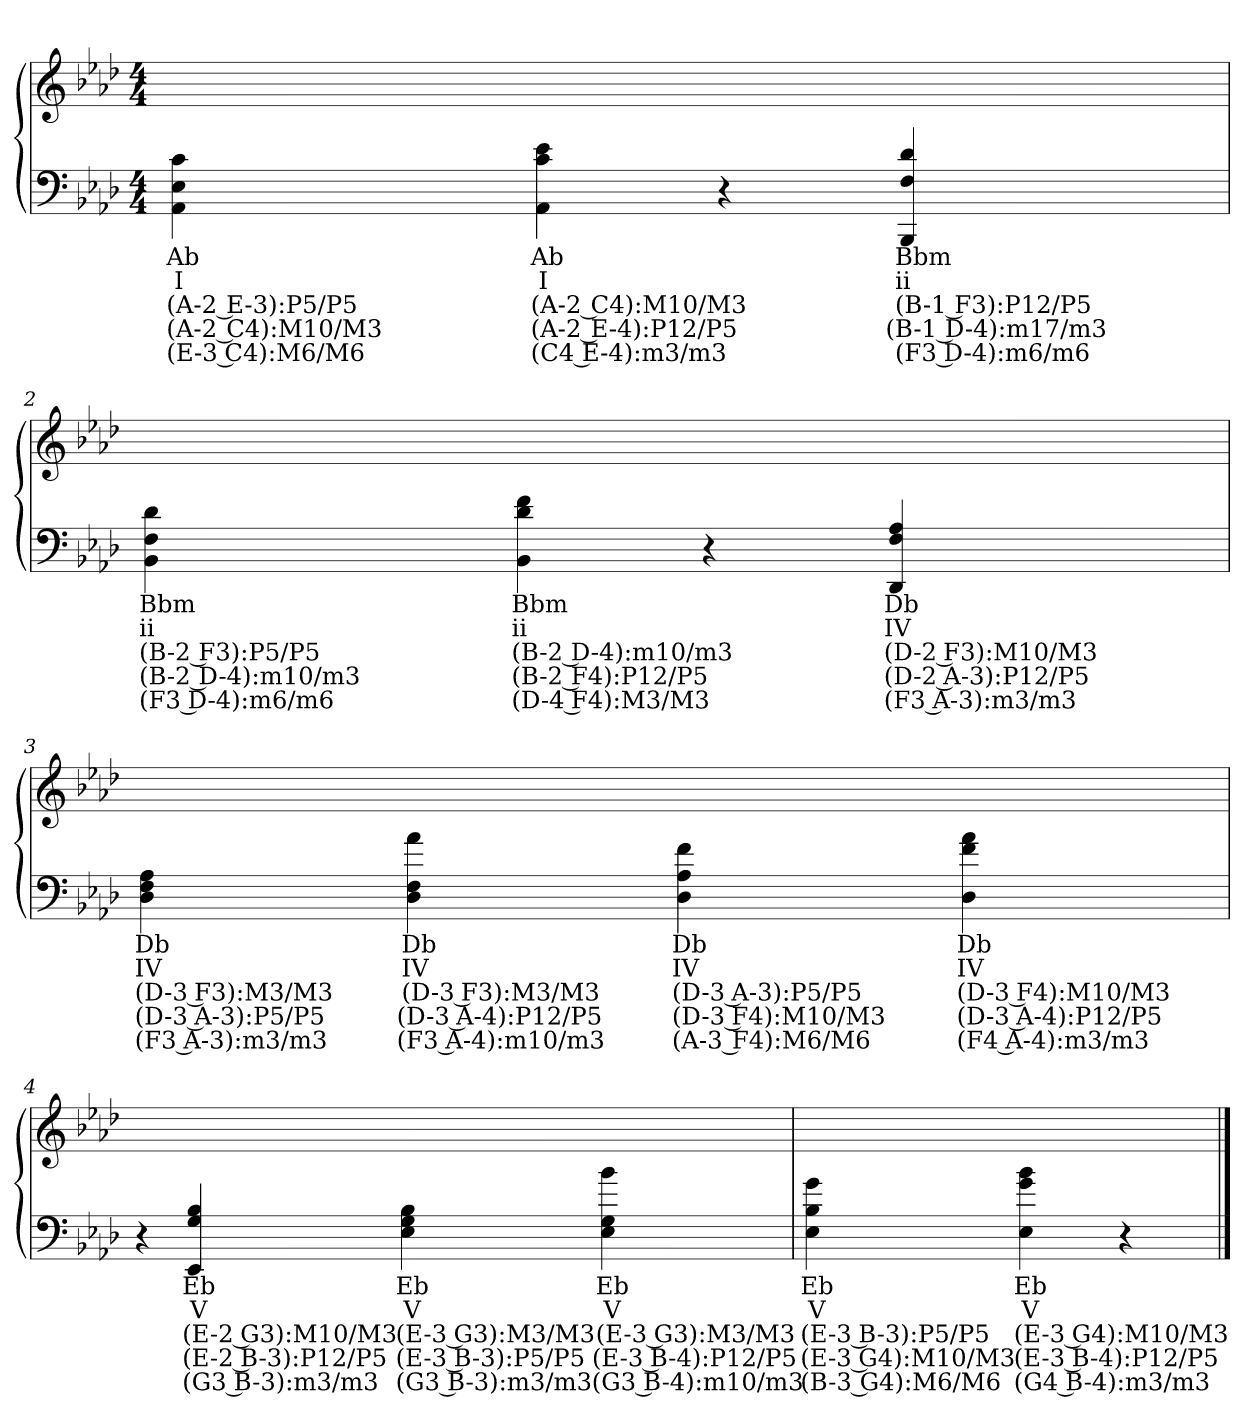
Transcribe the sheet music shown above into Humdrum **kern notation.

**kern	**text	**text	**text	**text	**text	**kern
*part2	*part2	*part2	*part2	*part2	*part2	*part1
*staff2	*staff2	*staff2	*staff2	*staff2	*staff2	*staff1
*clefF4	*	*	*	*	*	*clefG2
*k[b-e-a-d-]	*	*	*	*	*	*k[b-e-a-d-]
*A-:	*	*	*	*	*	*A-:
*M4/4	*	*	*	*	*	*M4/4
*MM60	*	*	*	*	*	*MM60
=1	=1	=1	=1	=1	=1	=1
4AA- 4E- 4c	Ab	I	(A-2 E-3):P5/P5	(A-2 C4):M10/M3	(E-3 C4):M6/M6	1ryy
4AA- 4c 4e-	Ab	I	(A-2 C4):M10/M3	(A-2 E-4):P12/P5	(C4 E-4):m3/m3	.
4r	.	.	.	.	.	.
4BBB- 4F 4d-	Bbm	ii	(B-1 F3):P12/P5	(B-1 D-4):m17/m3	(F3 D-4):m6/m6	.
=2	=2	=2	=2	=2	=2	=2
4BB- 4F 4d-	Bbm	ii	(B-2 F3):P5/P5	(B-2 D-4):m10/m3	(F3 D-4):m6/m6	1ryy
4BB- 4d- 4f	Bbm	ii	(B-2 D-4):m10/m3	(B-2 F4):P12/P5	(D-4 F4):M3/M3	.
4r	.	.	.	.	.	.
4DD- 4F 4A-	Db	IV	(D-2 F3):M10/M3	(D-2 A-3):P12/P5	(F3 A-3):m3/m3	.
=3	=3	=3	=3	=3	=3	=3
4D- 4F 4A-	Db	IV	(D-3 F3):M3/M3	(D-3 A-3):P5/P5	(F3 A-3):m3/m3	1ryy
4D- 4F 4a-	Db	IV	(D-3 F3):M3/M3	(D-3 A-4):P12/P5	(F3 A-4):m10/m3	.
4D- 4A- 4f	Db	IV	(D-3 A-3):P5/P5	(D-3 F4):M10/M3	(A-3 F4):M6/M6	.
4D- 4f 4a-	Db	IV	(D-3 F4):M10/M3	(D-3 A-4):P12/P5	(F4 A-4):m3/m3	.
=4	=4	=4	=4	=4	=4	=4
4r	.	.	.	.	.	1ryy
4EE- 4G 4B-	Eb	V	(E-2 G3):M10/M3	(E-2 B-3):P12/P5	(G3 B-3):m3/m3	.
4E- 4G 4B-	Eb	V	(E-3 G3):M3/M3	(E-3 B-3):P5/P5	(G3 B-3):m3/m3	.
4E- 4G 4b-	Eb	V	(E-3 G3):M3/M3	(E-3 B-4):P12/P5	(G3 B-4):m10/m3	.
=5	=5	=5	=5	=5	=5	=5
4E- 4B- 4g	Eb	V	(E-3 B-3):P5/P5	(E-3 G4):M10/M3	(B-3 G4):M6/M6	2.ryy
4E- 4g 4b-	Eb	V	(E-3 G4):M10/M3	(E-3 B-4):P12/P5	(G4 B-4):m3/m3	.
4r	.	.	.	.	.	.
==	==	==	==	==	==	==
*-	*-	*-	*-	*-	*-	*-
